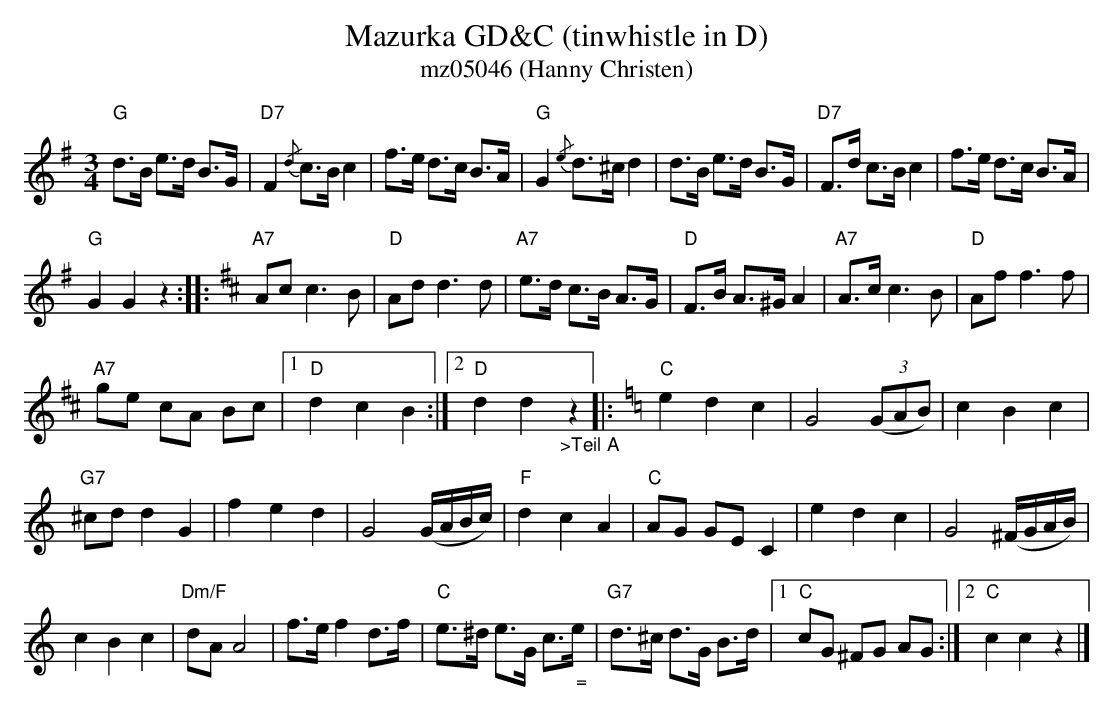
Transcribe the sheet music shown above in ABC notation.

X:1
T:Mazurka GD&C (tinwhistle in D)
T:mz05046 (Hanny Christen)
M:3/4
L:1/8
K:G%%MIDI gchordon
"G"d>B e>d B>G | "D7"F2 {/d}c>Bc2 | f>e d>c B>A | "G"G2 {/e}d>^cd2 | d>B e>d B>G | "D7"F>d c>Bc2 | f>e d>c B>A |
"G"G2G2z2 :: [K:D] "A7"Acc3B | "D"Ad d3d | "A7"e>d c>B A>G | "D"F>B A>^GA2 | "A7"A>cc3B | "D"Af f3f |
"A7"ge cA Bc |1 "D"d2c2B2 :|2 "D"d2d2"_>Teil A"z2 |: [K:C] "C"e2d2c2 | G4 ((3GAB) | c2B2c2 |
"G7"^cd d2G2 | f2e2d2 | G4 (G/2A/2B/2c/2) | "F"d2c2A2 | "C"AG GEC2 | e2d2c2 | G4 (^F/2G/2A/2B/2) |
c2B2c2 | "Dm/F"dAA4 | f>ef2d>f | "C"e>^d e>G c>"_ ="e | "G7"d>^c d>G B>d |1 "C"cG ^FG AG :|2 "C"c2c2z2 |]
